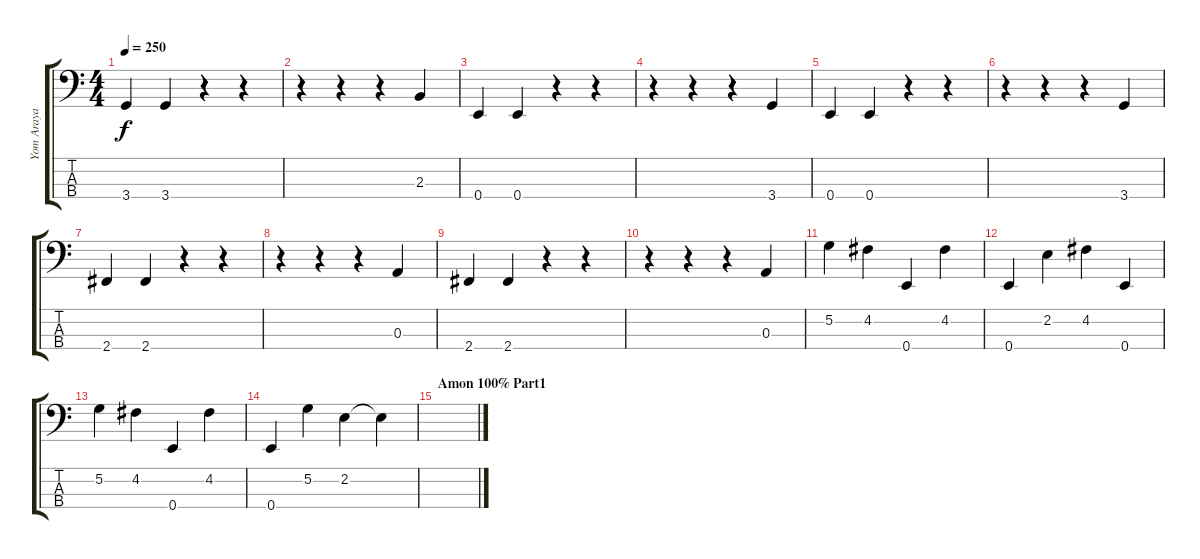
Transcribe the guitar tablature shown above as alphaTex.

\track ("Yom Araya" "Yom Araya") {instrument slapbass2}
\staff {score tabs}
\tuning (G2 D2 A1 E1) {hide}
\ts (4 4)
\tempo 250
\clef f4
\ks c
3.4.4{dy f} 3.4.4 r.4 r.4 |
r.4 r.4 r.4 2.3.4 |
0.4.4 0.4.4 r.4 r.4 |
r.4 r.4 r.4 3.4.4 |
0.4.4 0.4.4 r.4 r.4 |
r.4 r.4 r.4 3.4.4 |
2.4.4 2.4.4 r.4 r.4 |
r.4 r.4 r.4 0.3.4 |
2.4.4 2.4.4 r.4 r.4 |
r.4 r.4 r.4 0.3.4 |
5.2.4 4.2.4 0.4.4 4.2.4 |
0.4.4 2.2.4 4.2.4 0.4.4 |
5.2.4 4.2.4 0.4.4 4.2.4 |
0.4.4 5.2.4 2.2.4 2.2{t}.4 |
\section ("" "Amon 100% Part1")
